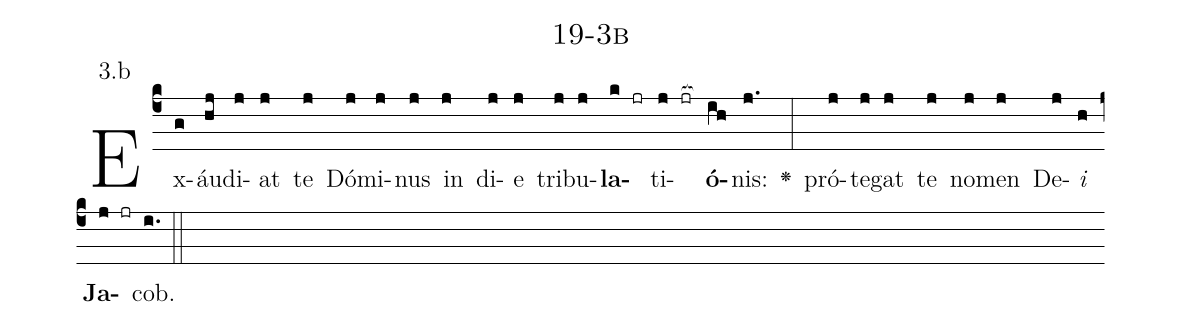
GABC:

name: 19-3b;
annotation: 3.b;
%%
(c4)Ex(g)áu(hj)di(j)at(j) te(j) Dó(j)mi(j)nus(j) in(j) di(j)e(j) tri(j)bu(j)<b>la</b>(k jr)ti(j jr[ocb:1{])<b>ó</b>(ih[ocb:0}])nis:(j.) <v>\greheightstar</v>(:) pró(j)te(j)gat(j) te(j) no(j)men(j) De(j)<i>i</i>(h) <b>Ja</b>(j jr)cob.(i.) (::)


%E(j) u(j) o(j) u(h) a(j) e.(i.) (::)
